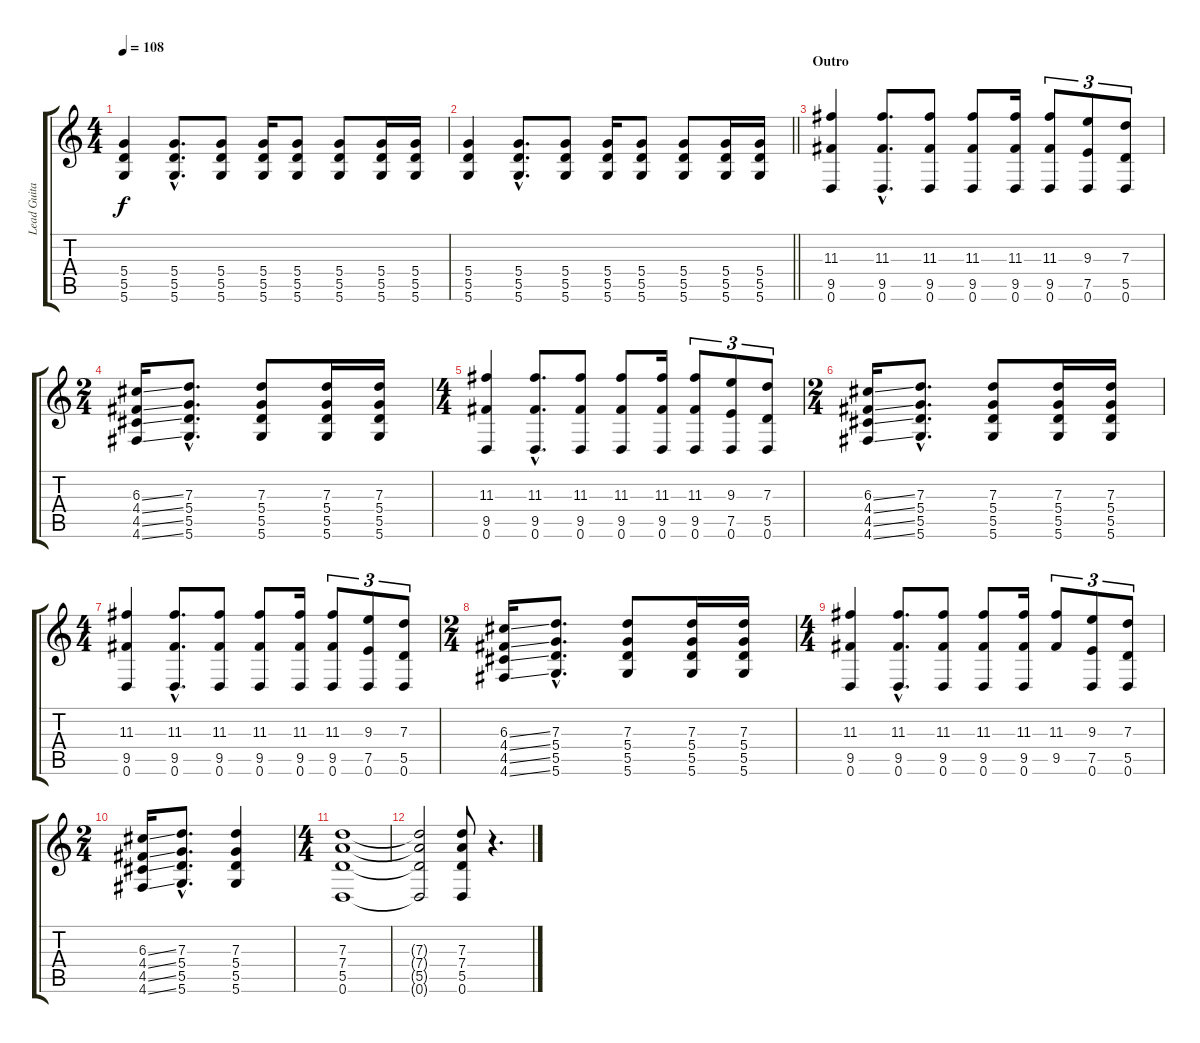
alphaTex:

\track ("Lead Guitar" "Lead Guita") {instrument overdrivenguitar}
\staff {score tabs}
\tuning (E4 B3 G3 D3 A2 D2) {hide}
\ts (4 4)
\tempo 108
\clef g2
\ks c
(5.4 5.5 5.6).4{dy f} (5.4{hac} 5.5{hac} 5.6{hac}).8{d} (5.4 5.5 5.6).8 (5.4 5.5 5.6).16 (5.4 5.5 5.6).8 (5.4 5.5 5.6).8 (5.4 5.5 5.6).16 (5.4 5.5 5.6).16 |
\barLineRight lightlight
(5.4 5.5 5.6).4 (5.4{hac} 5.5{hac} 5.6{hac}).8{d} (5.4 5.5 5.6).8 (5.4 5.5 5.6).16 (5.4 5.5 5.6).8 (5.4 5.5 5.6).8 (5.4 5.5 5.6).16 (5.4 5.5 5.6).16 |
\section ("" "Outro")
(11.3 9.5 0.6).4 (11.3{hac} 9.5{hac} 0.6{hac}).8{d} (11.3 9.5 0.6).8 (11.3 9.5 0.6).8 (11.3 9.5 0.6).16 (11.3 9.5 0.6).8{tu (3 2)} (9.3 7.5 0.6).8{tu (3 2)} (7.3 5.5 0.6).8{tu (3 2)} |
\ts (2 4)
(6.3{ss} 4.4{ss} 4.5{ss} 4.6{ss}).16 (7.3{hac} 5.4{hac} 5.5{hac} 5.6{hac}).8{d} (7.3 5.4 5.5 5.6).8 (7.3 5.4 5.5 5.6).16 (7.3 5.4 5.5 5.6).16 |
\ts (4 4)
(11.3 9.5 0.6).4 (11.3{hac} 9.5{hac} 0.6{hac}).8{d} (11.3 9.5 0.6).8 (11.3 9.5 0.6).8 (11.3 9.5 0.6).16 (11.3 9.5 0.6).8{tu (3 2)} (9.3 7.5 0.6).8{tu (3 2)} (7.3 5.5 0.6).8{tu (3 2)} |
\ts (2 4)
(6.3{ss} 4.4{ss} 4.5{ss} 4.6{ss}).16 (7.3{hac} 5.4{hac} 5.5{hac} 5.6{hac}).8{d} (7.3 5.4 5.5 5.6).8 (7.3 5.4 5.5 5.6).16 (7.3 5.4 5.5 5.6).16 |
\ts (4 4)
(11.3 9.5 0.6).4 (11.3{hac} 9.5{hac} 0.6{hac}).8{d} (11.3 9.5 0.6).8 (11.3 9.5 0.6).8 (11.3 9.5 0.6).16 (11.3 9.5 0.6).8{tu (3 2)} (9.3 7.5 0.6).8{tu (3 2)} (7.3 5.5 0.6).8{tu (3 2)} |
\ts (2 4)
(6.3{ss} 4.4{ss} 4.5{ss} 4.6{ss}).16 (7.3{hac} 5.4{hac} 5.5{hac} 5.6{hac}).8{d} (7.3 5.4 5.5 5.6).8 (7.3 5.4 5.5 5.6).16 (7.3 5.4 5.5 5.6).16 |
\ts (4 4)
(11.3 9.5 0.6).4 (11.3{hac} 9.5{hac} 0.6{hac}).8{d} (11.3 9.5 0.6).8 (11.3 9.5 0.6).8 (11.3 9.5 0.6).16 (11.3 9.5).8{tu (3 2)} (9.3 7.5 0.6).8{tu (3 2)} (7.3 5.5 0.6).8{tu (3 2)} |
\ts (2 4)
(6.3{ss} 4.4{ss} 4.5{ss} 4.6{ss}).16 (7.3{hac} 5.4{hac} 5.5{hac} 5.6{hac}).8{d} (7.3 5.4 5.5 5.6).4 |
\ts (4 4)
(7.3 7.4 5.5 0.6).1 |
(7.3{t} 7.4{t} 5.5{t} 0.6{t}).2 (7.3 7.4 5.5 0.6).8 r.4{d}
